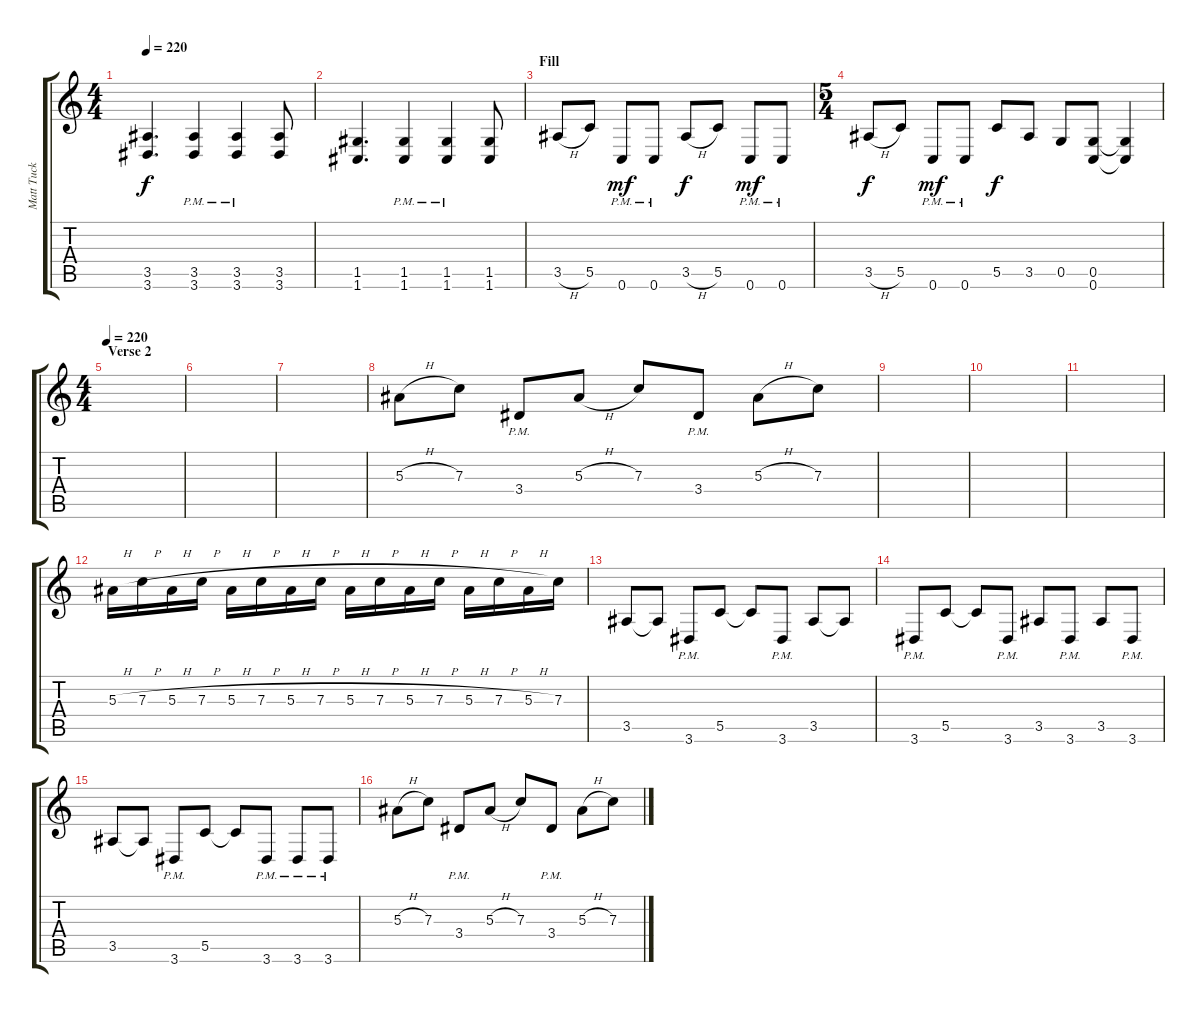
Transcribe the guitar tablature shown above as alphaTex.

\track ("Matt Tuck" "Matt Tuck") {instrument distortionguitar}
\staff {score tabs}
\tuning (D4 A3 F3 C3 G2 C2) {hide}
\ts (4 4)
\tempo 220
\clef g2
\ks c
(3.5 3.6).4{d dy f} (3.5{pm} 3.6{pm}).4 (3.5{pm} 3.6{pm}).4 (3.5 3.6).8 |
(1.5 1.6).4{d} (1.5{pm} 1.6{pm}).4 (1.5{pm} 1.6{pm}).4 (1.5 1.6).8 |
\section ("" "Fill")
3.5{h}.8{volume 16} 5.5.8 0.6{pm}.8{dy mf} 0.6{pm}.8 3.5{h}.8{dy f} 5.5.8 0.6{pm}.8{dy mf} 0.6{pm}.8 |
\ts (5 4)
3.5{h}.8{dy f} 5.5.8 0.6{pm}.8{dy mf} 0.6{pm}.8 5.5.8{dy f} 3.5.8 0.5.8 (0.5 0.6).8 (0.5{t} 0.6{t}).4 |
\ts (4 4)
\section ("" "Verse 2")
\tempo 220
|
|
|
5.3{h}.8 7.3.8 3.4{pm}.8 5.3{h}.8 7.3.8 3.4{pm}.8 5.3{h}.8 7.3.8 |
|
|
|
5.3{h}.16 7.3{h}.16 5.3{h}.16 7.3{h}.16 5.3{h}.16 7.3{h}.16 5.3{h}.16 7.3{h}.16 5.3{h}.16 7.3{h}.16 5.3{h}.16 7.3{h}.16 5.3{h}.16 7.3{h}.16 5.3{h}.16 7.3.16 |
3.5.8 3.5{t}.8 3.6{pm}.8 5.5.8 5.5{t}.8 3.6{pm}.8 3.5.8 3.5{t}.8 |
3.6{pm}.8 5.5.8 5.5{t}.8 3.6{pm}.8 3.5.8 3.6{pm}.8 3.5.8 3.6{pm}.8 |
3.5.8 3.5{t}.8 3.6{pm}.8 5.5.8 5.5{t}.8 3.6{pm}.8 3.6{pm}.8 3.6{pm}.8 |
5.3{h}.8 7.3.8 3.4{pm}.8 5.3{h}.8 7.3.8 3.4{pm}.8 5.3{h}.8 7.3.8
